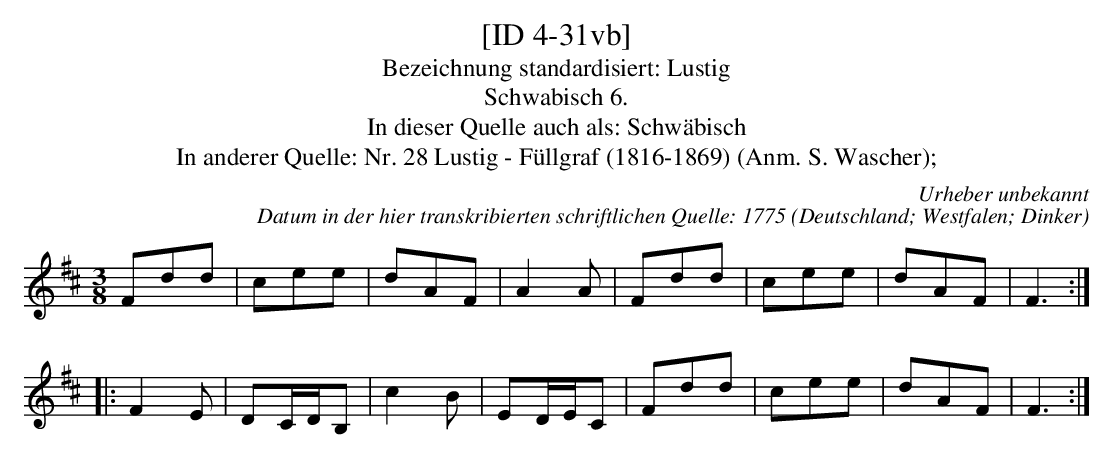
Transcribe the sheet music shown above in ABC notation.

X:1
T:[ID 4-31vb]
T:Bezeichnung standardisiert: Lustig
T:Schwabisch 6.
T:In dieser Quelle auch als: Schw\"abisch
T:In anderer Quelle: Nr. 28 Lustig - F\"ullgraf (1816-1869) (Anm. S. Wascher);
C:Urheber unbekannt
C:Datum in der hier transkribierten schriftlichen Quelle: 1775
O:Deutschland; Westfalen; Dinker
L:1/16
M:3/8
K:D
F2d2d2 | c2e2e2 | d2A2F2 | A4A2 | F2d2d2 | c2e2e2 | d2A2F2 | F6 ::
F4E2 | D2CDB,2 | c4B2 | E2DEC2 | F2d2d2 | c2e2e2 | d2A2F2 | F6 :|
